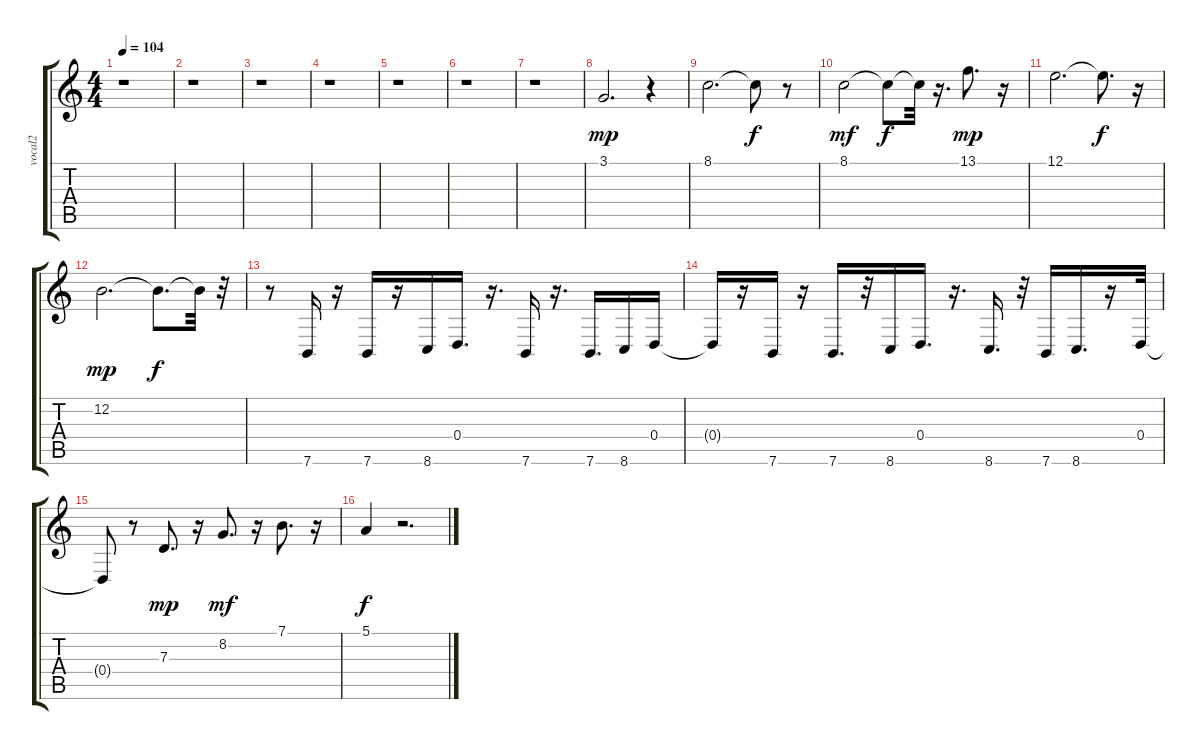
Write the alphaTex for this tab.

\track ("vocal2" "vocal2") {instrument cello}
\staff {score tabs}
\tuning (E4 B3 G3 D3 A2 E2) {hide}
\ts (4 4)
\tempo 104
\clef g2
\ks c
r.1{dy f} |
r.1 |
r.1 |
r.1 |
r.1 |
r.1 |
r.1 |
3.1.2{d dy mp} r.4 |
8.1.2{d} 8.1{t}.8{dy f} r.8 |
8.1.2{dy mf} 8.1{t}.8{dy f} 8.1{t}.32 r.16{d} 13.1.8{d dy mp} r.16 |
12.1.2{d} 12.1{t}.8{d dy f} r.16 |
12.2.2{d dy mp} 12.2{t}.8{d dy f} 12.2{t}.32 r.32 |
r.8 7.6.16 r.16 7.6.16 r.16 8.6.16 0.4.16{d} r.16{d} 7.6.16 r.16{d} 7.6.16{d} 8.6.16 0.4.16 |
0.4{t}.16 r.16 7.6.16 r.16 7.6.16{d} r.32 8.6.16 0.4.16{d} r.16{d} 8.6.16{d} r.32 7.6.16 8.6.16{d} r.16 0.4.32 |
0.4{t}.8 r.8 7.3.8{d dy mp} r.16 8.2.8{d dy mf} r.16 7.1.8{d} r.16 |
5.1.4{dy f} r.2{d}
